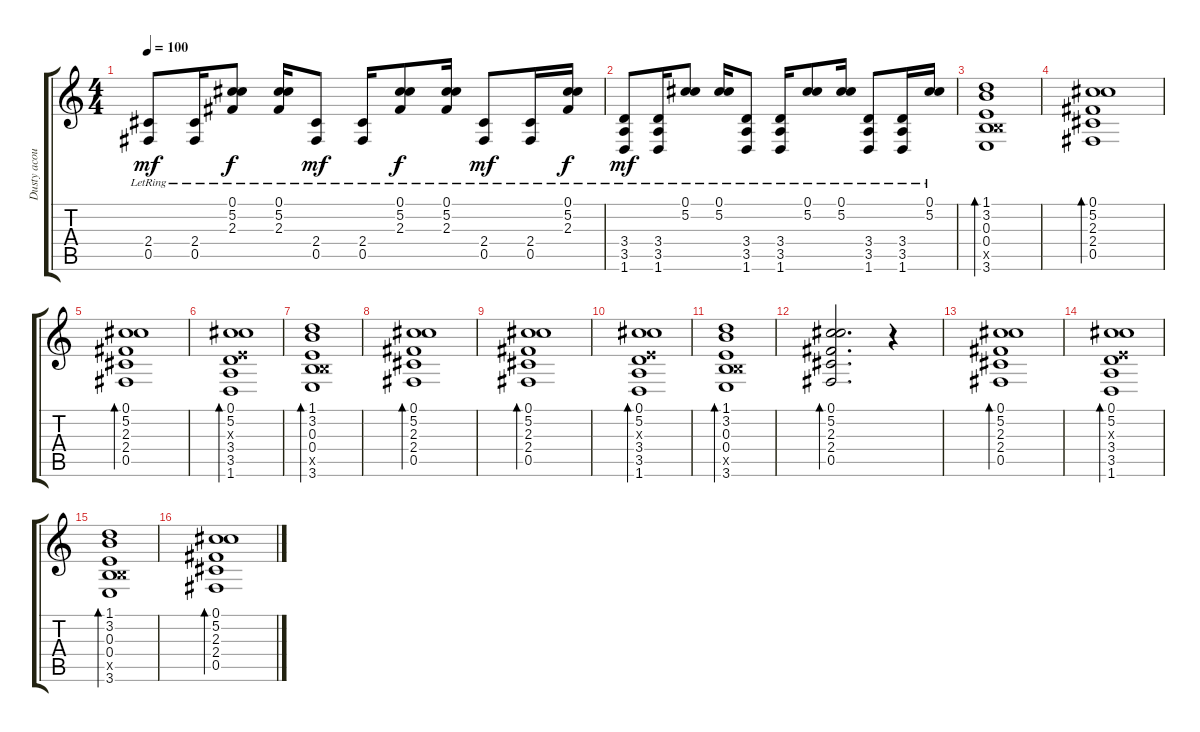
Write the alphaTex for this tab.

\track ("Dusty acoustic" "Dusty acou") {instrument acousticguitarsteel}
\staff {score tabs}
\tuning (Db4 Ab3 E3 B2 Gb2 Db2) {hide}
\ts (4 4)
\tempo 100
\clef g2
\ks c
(2.4{lr} 0.5{lr}).8{dy mf} (2.4{lr} 0.5{lr}).16 (0.1{lr} 5.2{lr} 2.3{lr}).8{dy f} (0.1{lr} 5.2{lr} 2.3{lr}).16 (2.4{lr} 0.5{lr}).8{dy mf} (2.4{lr} 0.5{lr}).16 (0.1{lr} 5.2{lr} 2.3{lr}).8{dy f} (0.1{lr} 5.2{lr} 2.3{lr}).16 (2.4{lr} 0.5{lr}).8{dy mf} (2.4{lr} 0.5{lr}).16 (0.1{lr} 5.2{lr} 2.3{lr}).16{dy f} |
(3.4{lr} 3.5{lr} 1.6{lr}).8{dy mf} (3.4{lr} 3.5{lr} 1.6{lr}).16 (0.1{lr} 5.2{lr}).8 (0.1{lr} 5.2{lr}).16 (3.4{lr} 3.5{lr} 1.6{lr}).8 (3.4{lr} 3.5{lr} 1.6{lr}).16 (0.1{lr} 5.2{lr}).8 (0.1{lr} 5.2{lr}).16 (3.4{lr} 3.5{lr} 1.6{lr}).8 (3.4{lr} 3.5{lr} 1.6{lr}).16 (0.1{lr} 5.2{lr}).16 |
(1.1 3.2 0.3 0.4 5.5{x} 3.6).1{bd 60} |
(0.1 5.2 2.3 2.4 0.5).1{bd 60} |
(0.1 5.2 2.3 2.4 0.5).1{bd 60} |
(0.1 5.2 0.3{x} 3.4 3.5 1.6).1{bd 60} |
(1.1 3.2 0.3 0.4 5.5{x} 3.6).1{bd 60} |
(0.1 5.2 2.3 2.4 0.5).1{bd 60} |
(0.1 5.2 2.3 2.4 0.5).1{bd 60} |
(0.1 5.2 0.3{x} 3.4 3.5 1.6).1{bd 60} |
(1.1 3.2 0.3 0.4 5.5{x} 3.6).1{bd 60} |
(0.1 5.2 2.3 2.4 0.5).2{d bd 60} r.4 |
(0.1 5.2 2.3 2.4 0.5).1{bd 60} |
(0.1 5.2 0.3{x} 3.4 3.5 1.6).1{bd 60} |
(1.1 3.2 0.3 0.4 5.5{x} 3.6).1{bd 60} |
(0.1 5.2 2.3 2.4 0.5).1{bd 60}
